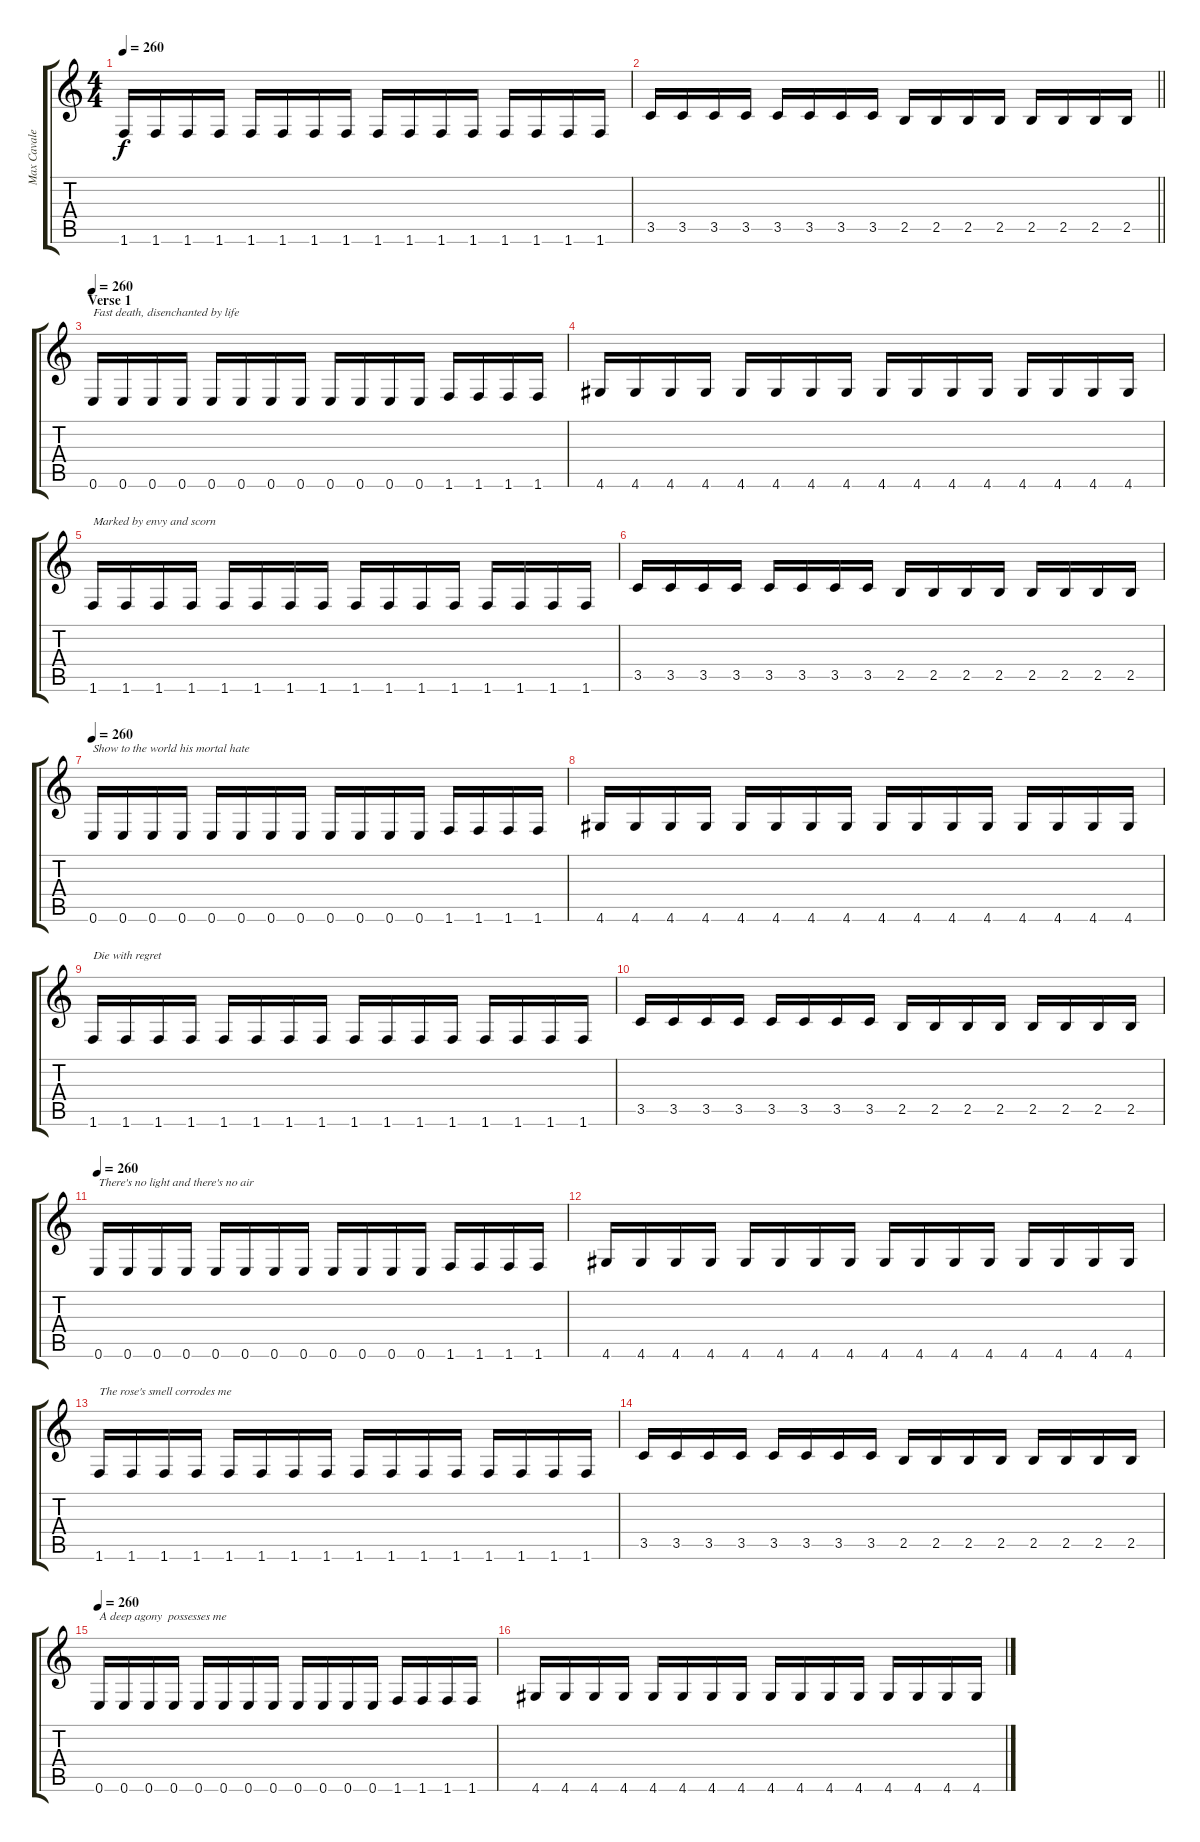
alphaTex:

\track ("Max Cavalera" "Max Cavale") {instrument distortionguitar}
\staff {score tabs}
\tuning (E4 B3 G3 D3 A2 E2) {hide}
\ts (4 4)
\tempo 260
\clef g2
\ks c
1.6.16{dy f} 1.6.16 1.6.16 1.6.16 1.6.16 1.6.16 1.6.16 1.6.16 1.6.16 1.6.16 1.6.16 1.6.16 1.6.16 1.6.16 1.6.16 1.6.16 |
\barLineRight lightlight
3.5.16 3.5.16 3.5.16 3.5.16 3.5.16 3.5.16 3.5.16 3.5.16 2.5.16 2.5.16 2.5.16 2.5.16 2.5.16 2.5.16 2.5.16 2.5.16 |
\section ("" "Verse 1")
\tempo 260
0.6.16{txt "Fast death, disenchanted by life"} 0.6.16 0.6.16 0.6.16 0.6.16 0.6.16 0.6.16 0.6.16 0.6.16 0.6.16 0.6.16 0.6.16 1.6.16 1.6.16 1.6.16 1.6.16 |
4.6.16 4.6.16 4.6.16 4.6.16 4.6.16 4.6.16 4.6.16 4.6.16 4.6.16 4.6.16 4.6.16 4.6.16 4.6.16 4.6.16 4.6.16 4.6.16 |
1.6.16{txt "Marked by envy and scorn"} 1.6.16 1.6.16 1.6.16 1.6.16 1.6.16 1.6.16 1.6.16 1.6.16 1.6.16 1.6.16 1.6.16 1.6.16 1.6.16 1.6.16 1.6.16 |
3.5.16 3.5.16 3.5.16 3.5.16 3.5.16 3.5.16 3.5.16 3.5.16 2.5.16 2.5.16 2.5.16 2.5.16 2.5.16 2.5.16 2.5.16 2.5.16 |
\tempo 260
0.6.16{txt "Show to the world his mortal hate"} 0.6.16 0.6.16 0.6.16 0.6.16 0.6.16 0.6.16 0.6.16 0.6.16 0.6.16 0.6.16 0.6.16 1.6.16 1.6.16 1.6.16 1.6.16 |
4.6.16 4.6.16 4.6.16 4.6.16 4.6.16 4.6.16 4.6.16 4.6.16 4.6.16 4.6.16 4.6.16 4.6.16 4.6.16 4.6.16 4.6.16 4.6.16 |
1.6.16{txt "Die with regret"} 1.6.16 1.6.16 1.6.16 1.6.16 1.6.16 1.6.16 1.6.16 1.6.16 1.6.16 1.6.16 1.6.16 1.6.16 1.6.16 1.6.16 1.6.16 |
3.5.16 3.5.16 3.5.16 3.5.16 3.5.16 3.5.16 3.5.16 3.5.16 2.5.16 2.5.16 2.5.16 2.5.16 2.5.16 2.5.16 2.5.16 2.5.16 |
\tempo 260
0.6.16{txt "There's no light and there's no air"} 0.6.16 0.6.16 0.6.16 0.6.16 0.6.16 0.6.16 0.6.16 0.6.16 0.6.16 0.6.16 0.6.16 1.6.16 1.6.16 1.6.16 1.6.16 |
4.6.16 4.6.16 4.6.16 4.6.16 4.6.16 4.6.16 4.6.16 4.6.16 4.6.16 4.6.16 4.6.16 4.6.16 4.6.16 4.6.16 4.6.16 4.6.16 |
1.6.16{txt "The rose's smell corrodes me"} 1.6.16 1.6.16 1.6.16 1.6.16 1.6.16 1.6.16 1.6.16 1.6.16 1.6.16 1.6.16 1.6.16 1.6.16 1.6.16 1.6.16 1.6.16 |
3.5.16 3.5.16 3.5.16 3.5.16 3.5.16 3.5.16 3.5.16 3.5.16 2.5.16 2.5.16 2.5.16 2.5.16 2.5.16 2.5.16 2.5.16 2.5.16 |
\tempo 260
0.6.16{txt "A deep agony  possesses me"} 0.6.16 0.6.16 0.6.16 0.6.16 0.6.16 0.6.16 0.6.16 0.6.16 0.6.16 0.6.16 0.6.16 1.6.16 1.6.16 1.6.16 1.6.16 |
4.6.16 4.6.16 4.6.16 4.6.16 4.6.16 4.6.16 4.6.16 4.6.16 4.6.16 4.6.16 4.6.16 4.6.16 4.6.16 4.6.16 4.6.16 4.6.16
